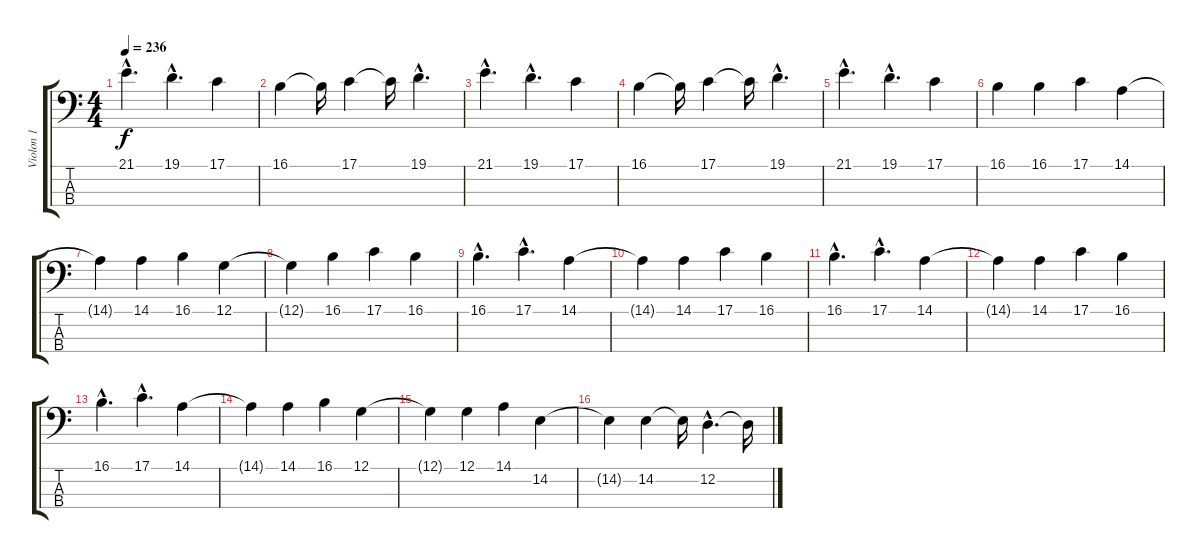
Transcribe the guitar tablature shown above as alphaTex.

\track ("Violon 1" "Violon 1") {instrument cello}
\staff {score tabs}
\tuning (G2 D2 A1 E1) {hide}
\ts (4 4)
\tempo 236
\clef f4
\ks c
21.1{hac}.4{d dy f} 19.1{hac}.4{d} 17.1.4 |
16.1.4 16.1{t}.16 17.1.4 17.1{t}.16 19.1{hac}.4{d} |
21.1{hac}.4{d} 19.1{hac}.4{d} 17.1.4 |
16.1.4 16.1{t}.16 17.1.4 17.1{t}.16 19.1{hac}.4{d} |
21.1{hac}.4{d} 19.1{hac}.4{d} 17.1.4 |
16.1.4 16.1.4 17.1.4 14.1.4 |
14.1{t}.4 14.1.4 16.1.4 12.1.4 |
12.1{t}.4 16.1.4 17.1.4 16.1.4 |
16.1{hac}.4{d} 17.1{hac}.4{d} 14.1.4 |
14.1{t}.4 14.1.4 17.1.4 16.1.4 |
16.1{hac}.4{d} 17.1{hac}.4{d} 14.1.4 |
14.1{t}.4 14.1.4 17.1.4 16.1.4 |
16.1{hac}.4{d} 17.1{hac}.4{d} 14.1.4 |
14.1{t}.4 14.1.4 16.1.4 12.1.4 |
12.1{t}.4 12.1.4 14.1.4 14.2.4 |
14.2{t}.4 14.2.4 14.2{t}.16 12.2{hac}.4{d} 12.2{t}.16
